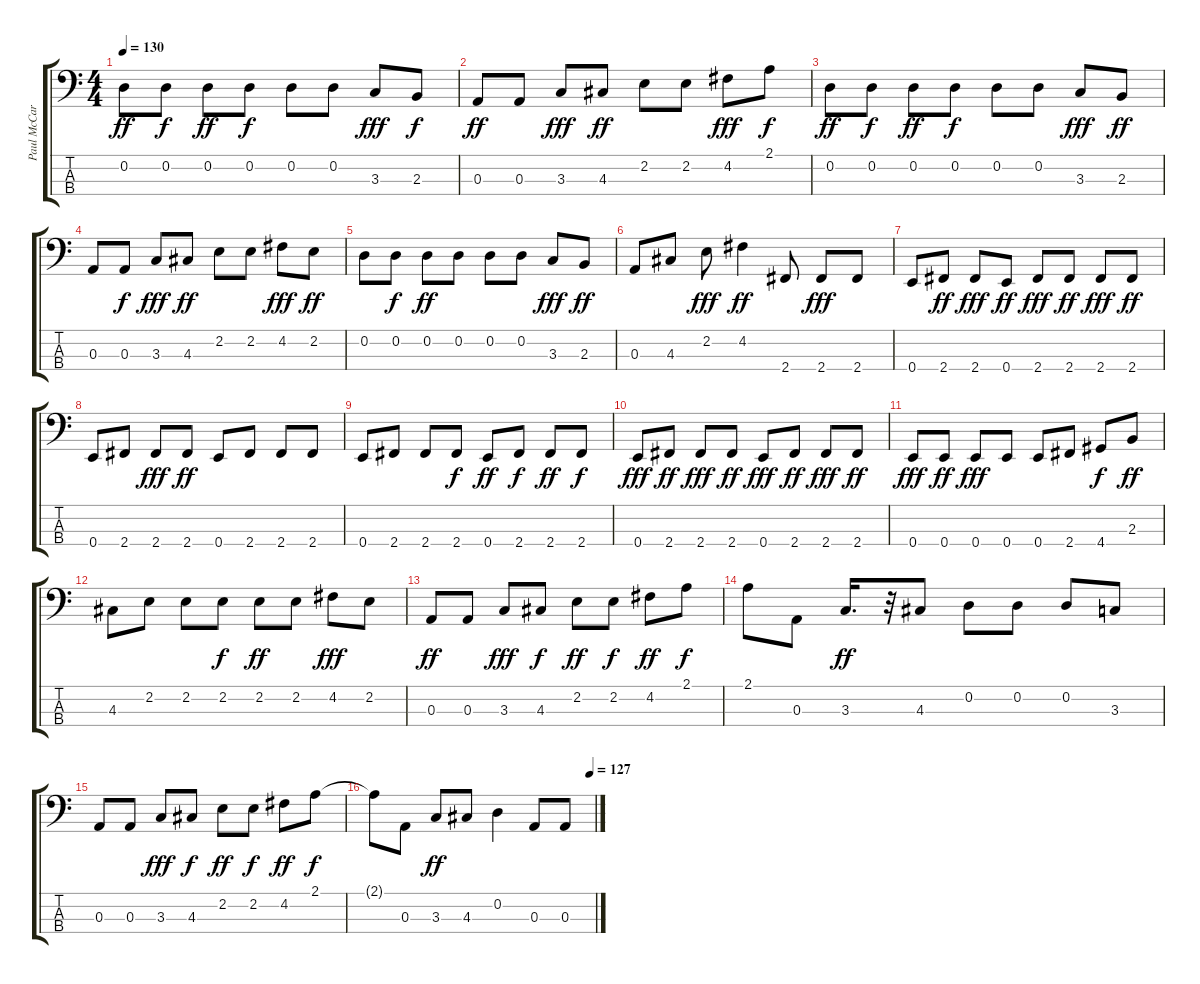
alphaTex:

\track ("Paul McCartney" "Paul McCar") {instrument acousticbass}
\staff {score tabs}
\tuning (G2 D2 A1 E1) {hide}
\ts (4 4)
\tempo 130
\clef f4
\ks c
0.2.8{dy ff} 0.2.8{dy f} 0.2.8{dy ff} 0.2.8{dy f} 0.2.8 0.2.8 3.3.8{dy fff} 2.3.8{dy f} |
0.3.8{dy ff} 0.3.8 3.3.8{dy fff} 4.3.8{dy ff} 2.2.8 2.2.8 4.2.8{dy fff} 2.1.8{dy f} |
0.2.8{dy ff} 0.2.8{dy f} 0.2.8{dy ff} 0.2.8{dy f} 0.2.8 0.2.8 3.3.8{dy fff} 2.3.8{dy ff} |
0.3.8 0.3.8{dy f} 3.3.8{dy fff} 4.3.8{dy ff} 2.2.8 2.2.8 4.2.8{dy fff} 2.2.8{dy ff} |
0.2.8 0.2.8{dy f} 0.2.8{dy ff} 0.2.8 0.2.8 0.2.8 3.3.8{dy fff} 2.3.8{dy ff} |
0.3.8 4.3.8 2.2.8{dy fff} 4.2.4{dy ff} 2.4.8 2.4.8{dy fff} 2.4.8 |
0.4.8 2.4.8{dy ff} 2.4.8{dy fff} 0.4.8{dy ff} 2.4.8{dy fff} 2.4.8{dy ff} 2.4.8{dy fff} 2.4.8{dy ff} |
0.4.8 2.4.8 2.4.8{dy fff} 2.4.8{dy ff} 0.4.8 2.4.8 2.4.8 2.4.8 |
0.4.8 2.4.8 2.4.8 2.4.8{dy f} 0.4.8{dy ff} 2.4.8{dy f} 2.4.8{dy ff} 2.4.8{dy f} |
0.4.8{dy fff} 2.4.8{dy ff} 2.4.8{dy fff} 2.4.8{dy ff} 0.4.8{dy fff} 2.4.8{dy ff} 2.4.8{dy fff} 2.4.8{dy ff} |
0.4.8{dy fff} 0.4.8{dy ff} 0.4.8{dy fff} 0.4.8 0.4.8 2.4.8 4.4.8{dy f} 2.3.8{dy ff} |
4.3.8 2.2.8 2.2.8 2.2.8{dy f} 2.2.8{dy ff} 2.2.8 4.2.8{dy fff} 2.2.8 |
0.3.8{dy ff} 0.3.8 3.3.8{dy fff} 4.3.8{dy f} 2.2.8{dy ff} 2.2.8{dy f} 4.2.8{dy ff} 2.1.8{dy f} |
2.1.8 0.3.8 3.3.16{d dy ff} r.32 4.3.8 0.2.8 0.2.8 0.2.8 3.3.8 |
0.3.8 0.3.8 3.3.8{dy fff} 4.3.8{dy f} 2.2.8{dy ff} 2.2.8{dy f} 4.2.8{dy ff} 2.1.8{dy f} |
\tempo (127 0.9791666666666666)
2.1{t}.8 0.3.8 3.3.8{dy ff} 4.3.8 0.2.4 0.3.8 0.3.8
